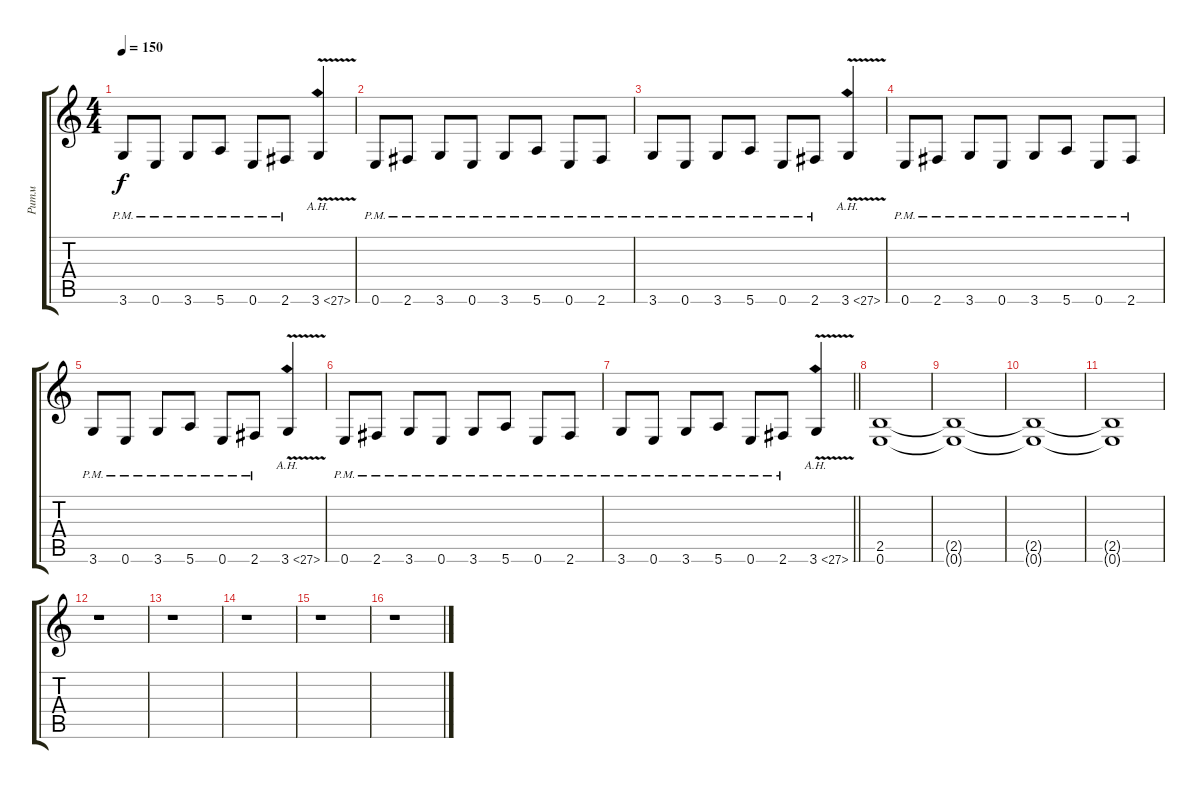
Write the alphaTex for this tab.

\track ("Ритм" "Ритм") {instrument distortionguitar}
\staff {score tabs}
\tuning (E4 B3 G3 D3 A2 E2) {hide}
\ts (4 4)
\tempo 150
\clef g2
\ks c
3.6{pm}.8{dy f} 0.6{pm}.8 3.6{pm}.8 5.6{pm}.8 0.6{pm}.8 2.6{pm}.8 3.6{ah 24 v}.4 |
0.6{pm}.8 2.6{pm}.8 3.6{pm}.8 0.6{pm}.8 3.6{pm}.8 5.6{pm}.8 0.6{pm}.8 2.6{pm}.8 |
3.6{pm}.8 0.6{pm}.8 3.6{pm}.8 5.6{pm}.8 0.6{pm}.8 2.6{pm}.8 3.6{ah 24 v}.4 |
0.6{pm}.8 2.6{pm}.8 3.6{pm}.8 0.6{pm}.8 3.6{pm}.8 5.6{pm}.8 0.6{pm}.8 2.6{pm}.8 |
3.6{pm}.8 0.6{pm}.8 3.6{pm}.8 5.6{pm}.8 0.6{pm}.8 2.6{pm}.8 3.6{ah 24 v}.4 |
0.6{pm}.8 2.6{pm}.8 3.6{pm}.8 0.6{pm}.8 3.6{pm}.8 5.6{pm}.8 0.6{pm}.8 2.6{pm}.8 |
\barLineRight lightlight
3.6{pm}.8 0.6{pm}.8 3.6{pm}.8 5.6{pm}.8 0.6{pm}.8 2.6{pm}.8 3.6{ah 24 v}.4 |
(2.5 0.6).1 |
(2.5{t} 0.6{t}).1 |
(2.5{t} 0.6{t}).1 |
(2.5{t} 0.6{t}).1 |
r.1 |
r.1 |
r.1 |
r.1 |
r.1
